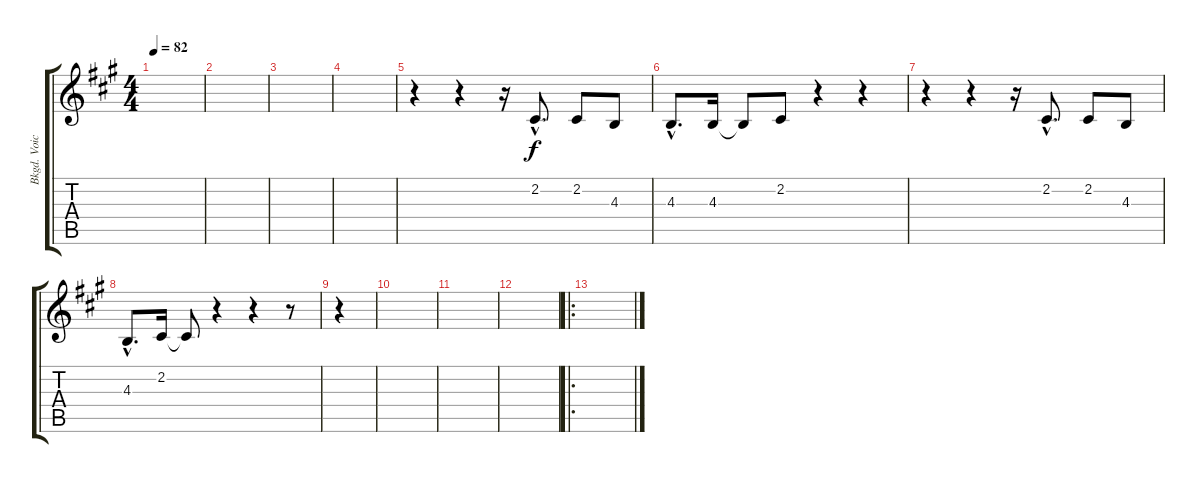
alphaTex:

\track ("Bkgd. Voice" "Bkgd. Voic") {instrument violin}
\staff {score tabs}
\tuning (E4 B3 G3 D3 A2 E2) {hide}
\ts (4 4)
\tempo 82
\clef g2
\ks a
|
|
|
|
r.4 r.4 r.16 2.2{hac}.8{d} 2.2.8 4.3.8 |
4.3{hac}.8{d} 4.3.16 4.3{t}.8 2.2.8 r.4 r.4 |
r.4 r.4 r.16 2.2{hac}.8{d} 2.2.8 4.3.8 |
4.3{hac}.8{d} 2.2.16 2.2{t}.8 r.4 r.4 r.8 |
r.4 |
|
|
|
\ro
